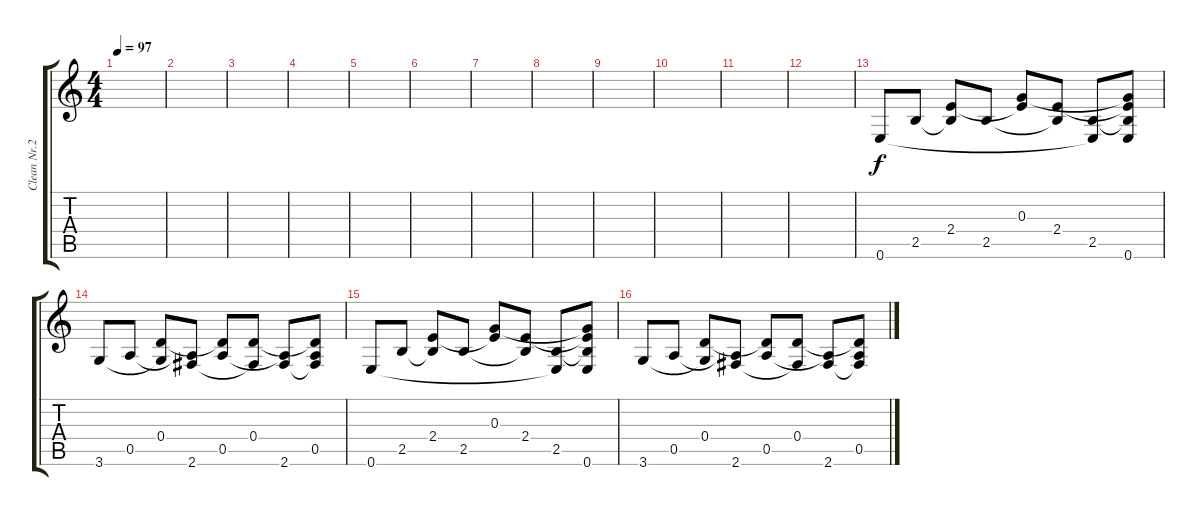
\track ("Clean Nr.2" "Clean Nr.2") {instrument acousticguitarnylon}
\staff {score tabs}
\tuning (E4 B3 G3 D3 A2 E2) {hide}
\ts (4 4)
\tempo 97
\clef g2
\ks c
|
|
|
|
|
|
|
|
|
|
|
|
0.6.8 2.5.8 (2.4 2.5{t}).8 2.5.8 (0.3 2.4{t}).8 (2.4 2.5{t}).8 (2.5 0.6{t}).8 (0.3{t} 2.4{t} 2.5{t} 0.6).8 |
3.6.8 0.5.8 (0.4 3.6{t}).8 (0.5{t} 2.6).8 (0.4{t} 0.5).8 (0.4 2.6{t}).8 (0.5{t} 2.6).8 (0.4{t} 0.5 2.6{t}).8 |
0.6.8 2.5.8 (2.4 2.5{t}).8 2.5.8 (0.3 2.4{t}).8 (2.4 2.5{t}).8 (2.5 0.6{t}).8 (0.3{t} 2.4{t} 2.5{t} 0.6).8 |
3.6.8 0.5.8 (0.4 3.6{t}).8 (0.5{t} 2.6).8 (0.4{t} 0.5).8 (0.4 2.6{t}).8 (0.5{t} 2.6).8 (0.4{t} 0.5 2.6{t}).8
